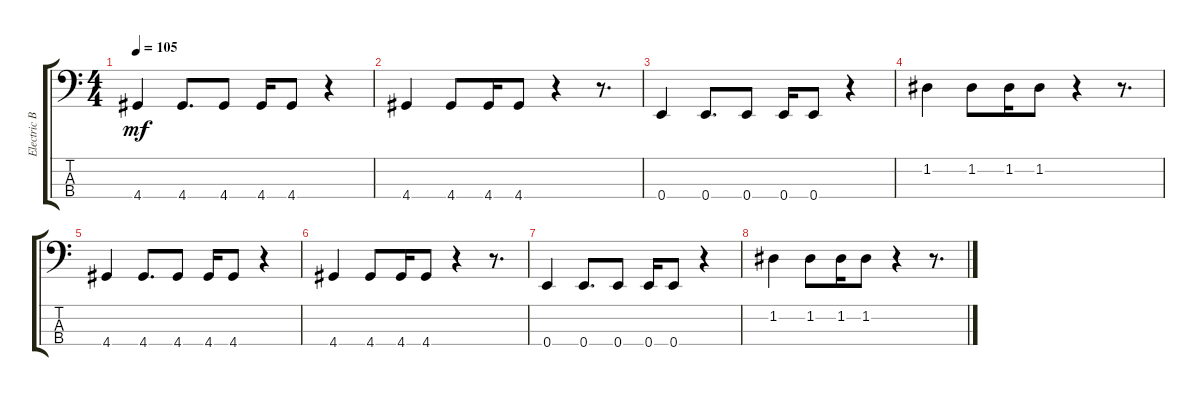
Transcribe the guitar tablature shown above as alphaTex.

\track ("Electric Bass" "Electric B") {instrument electricbassfinger}
\staff {score tabs}
\tuning (G2 D2 A1 E1) {hide}
\ts (4 4)
\tempo 105
\clef f4
\ks c
4.4.4{dy mf} 4.4.8{d} 4.4.8 4.4.16 4.4.8 r.4 |
4.4.4 4.4.8 4.4.16 4.4.8 r.4 r.8{d} |
0.4.4 0.4.8{d} 0.4.8 0.4.16 0.4.8 r.4 |
1.2.4 1.2.8 1.2.16 1.2.8 r.4 r.8{d} |
4.4.4 4.4.8{d} 4.4.8 4.4.16 4.4.8 r.4 |
4.4.4 4.4.8 4.4.16 4.4.8 r.4 r.8{d} |
0.4.4 0.4.8{d} 0.4.8 0.4.16 0.4.8 r.4 |
1.2.4 1.2.8 1.2.16 1.2.8 r.4 r.8{d}
